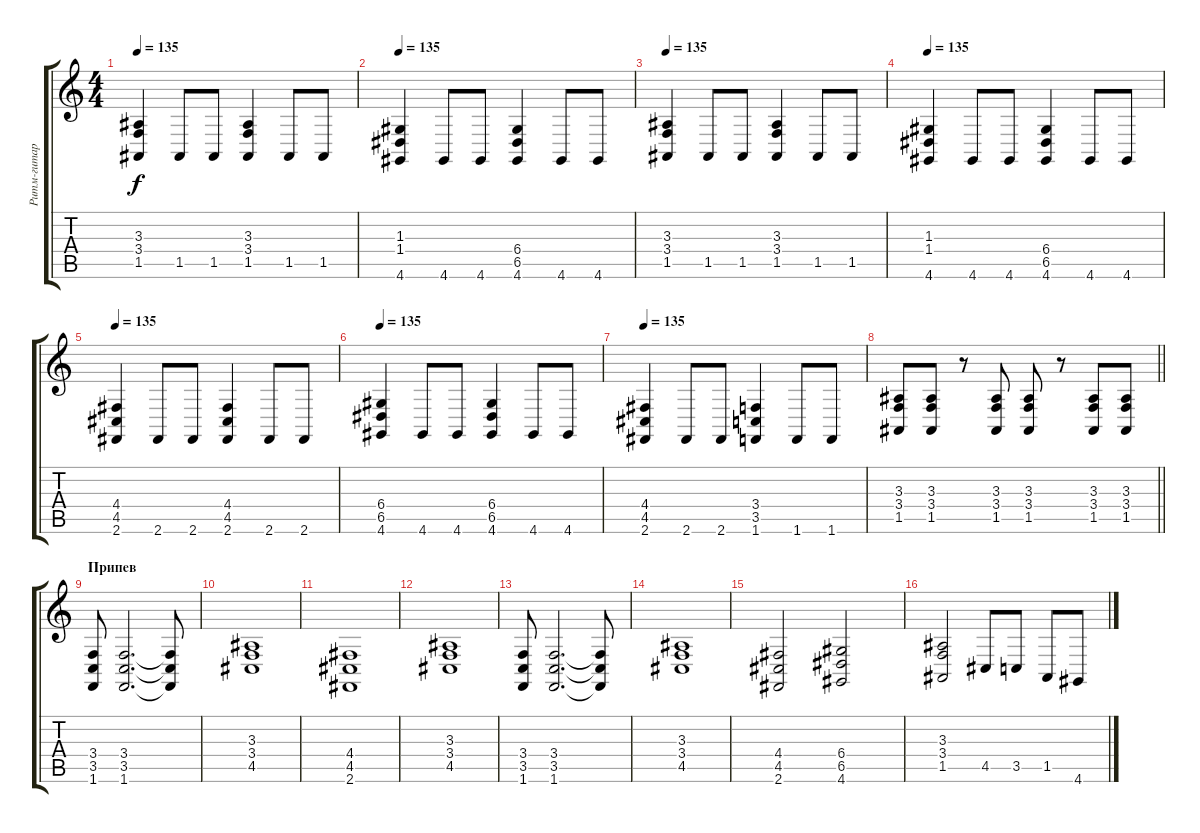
\track ("Ритм-гитара" "Ритм-гитар") {instrument lead1square}
\staff {score tabs}
\tuning (E4 B3 G3 D3 A2 E2) {hide}
\ts (4 4)
\tempo 135
\clef g2
\ks c
(3.3 3.4 1.5).4{dy f} 1.5.8 1.5.8 (3.3 3.4 1.5).4 1.5.8 1.5.8 |
\tempo 135
(1.3 1.4 4.6).4 4.6.8 4.6.8 (6.4 6.5 4.6).4 4.6.8 4.6.8 |
\tempo 135
(3.3 3.4 1.5).4 1.5.8 1.5.8 (3.3 3.4 1.5).4 1.5.8 1.5.8 |
\tempo 135
(1.3 1.4 4.6).4 4.6.8 4.6.8 (6.4 6.5 4.6).4 4.6.8 4.6.8 |
\tempo 135
(4.4 4.5 2.6).4 2.6.8 2.6.8 (4.4 4.5 2.6).4 2.6.8 2.6.8 |
\tempo 135
(6.4 6.5 4.6).4 4.6.8 4.6.8 (6.4 6.5 4.6).4 4.6.8 4.6.8 |
\tempo 135
(4.4 4.5 2.6).4 2.6.8 2.6.8 (3.4 3.5 1.6).4 1.6.8 1.6.8 |
\barLineRight lightlight
(3.3 3.4 1.5).8 (3.3 3.4 1.5).8 r.8 (3.3 3.4 1.5).8 (3.3 3.4 1.5).8 r.8 (3.3 3.4 1.5).8 (3.3 3.4 1.5).8 |
\section ("" "Припев")
(3.4 3.5 1.6).8 (3.4 3.5 1.6).2{d} (3.4{t} 3.5{t} 1.6{t}).8 |
(3.3 3.4 4.5).1 |
(4.4 4.5 2.6).1 |
(3.3 3.4 4.5).1 |
(3.4 3.5 1.6).8 (3.4 3.5 1.6).2{d} (3.4{t} 3.5{t} 1.6{t}).8 |
(3.3 3.4 4.5).1 |
(4.4 4.5 2.6).2 (6.4 6.5 4.6).2 |
(3.3 3.4 1.5).2 4.5.8 3.5.8 1.5.8 4.6.8
